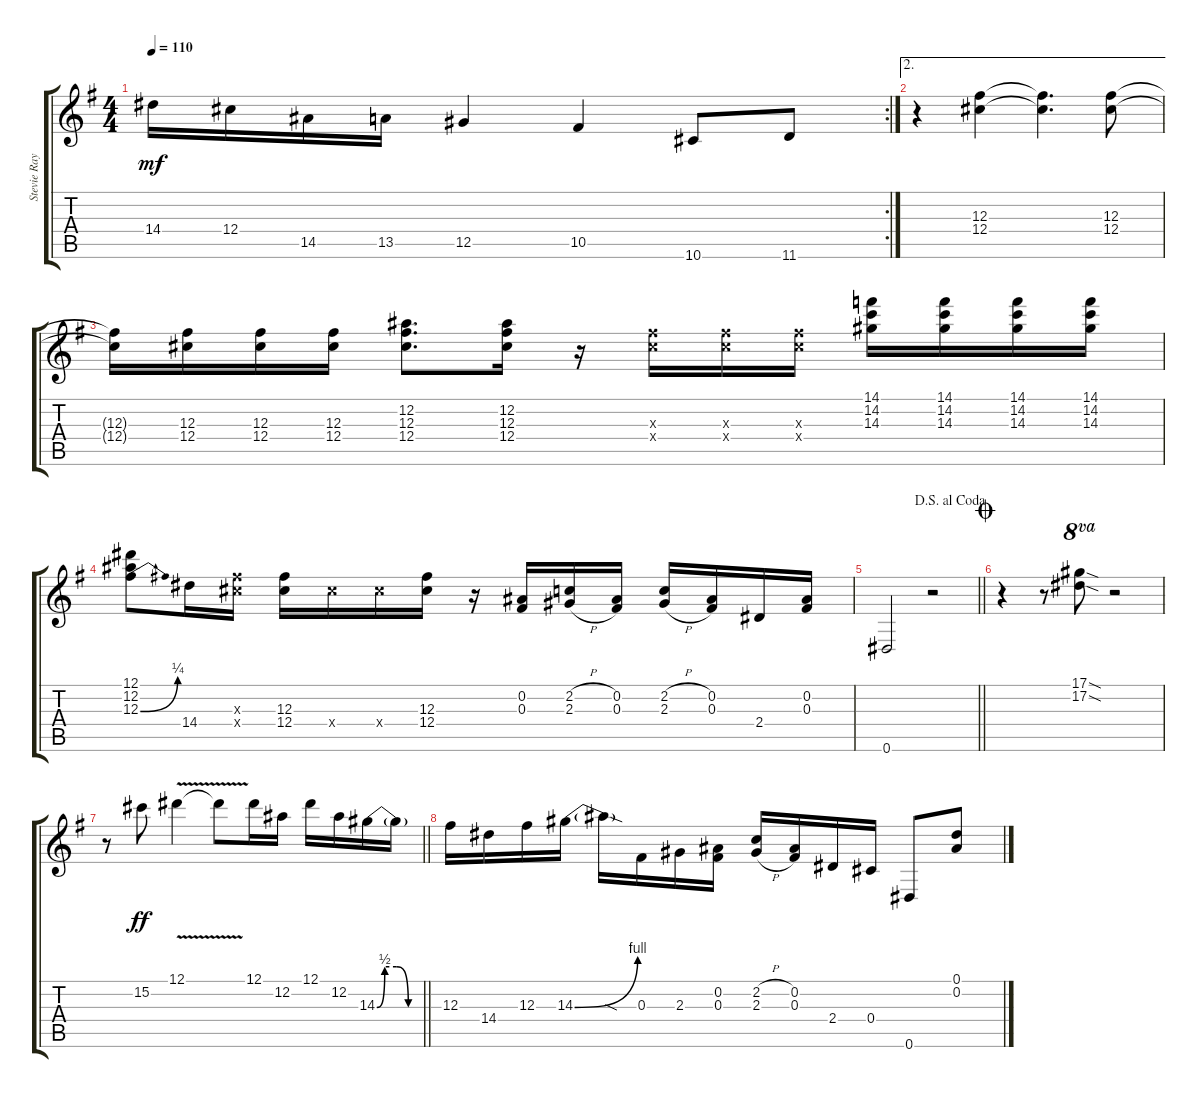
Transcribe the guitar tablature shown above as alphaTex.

\track ("Stevie Ray Vaughan" "Stevie Ray") {instrument overdrivenguitar}
\staff {score tabs}
\tuning (Eb4 Bb3 Gb3 Db3 Ab2 Eb2) {hide}
\rc 2
\ts (4 4)
\tempo 110
\clef g2
\ks g
14.4.16{dy mf} 12.4.16 14.5.16 13.5.16 12.5.4 10.5.4 10.6.8 11.6.8 |
\ae 2
r.4 (12.3 12.4).4 (12.3{t} 12.4{t}).4{d} (12.3 12.4).8 |
(12.3{t} 12.4{t}).16 (12.3 12.4).16 (12.3 12.4).16 (12.3 12.4).16 (12.2 12.3 12.4).8{d} (12.2 12.3 12.4).16 r.16 (12.3{x} 12.4{x}).16 (12.3{x} 12.4{x}).16 (12.3{x} 12.4{x}).16 (14.1 14.2 14.3).16 (14.1 14.2 14.3).16 (14.1 14.2 14.3).16 (14.1 14.2 14.3).16 |
(12.1 12.2 12.3{be (bend 0 0 60 1)}).8 14.4.16 (12.3{x} 12.4{x}).16 (12.3 12.4).16 12.4{x}.16 12.4{x}.16 (12.3 12.4).16 r.16 (0.2 0.3).16 (2.2{h} 2.3{h}).16 (0.2 0.3).16 (2.2{h} 2.3{h}).16 (0.2 0.3).16 2.4.16 (0.2 0.3).16 |
\jump dalsegnoalcoda
\barLineRight lightlight
0.6.2 r.2 |
\jump coda
r.4 r.8 (17.1{sod} 17.2{sod}).8{ot 8va} r.2 |
\barLineRight lightlight
r.8 15.2.8{dy ff} 12.1{v}.4 12.1{v t}.8 12.1.16 12.2.16 12.1.16 12.2.16 14.3{be (custom 0 0 10 2 25 2 40 0 60 0)}.16 14.3{t}.16 |
12.3.16 14.4.16 12.3.16 14.3{be (bend 0 0 60 4)}.16 14.3{sod t}.16 0.3.16 2.3.16 (0.2 0.3).16 (2.2{h} 2.3{h}).16 (0.2 0.3).16 2.4.16 0.4.16 0.6.8 (0.1 0.2).8
